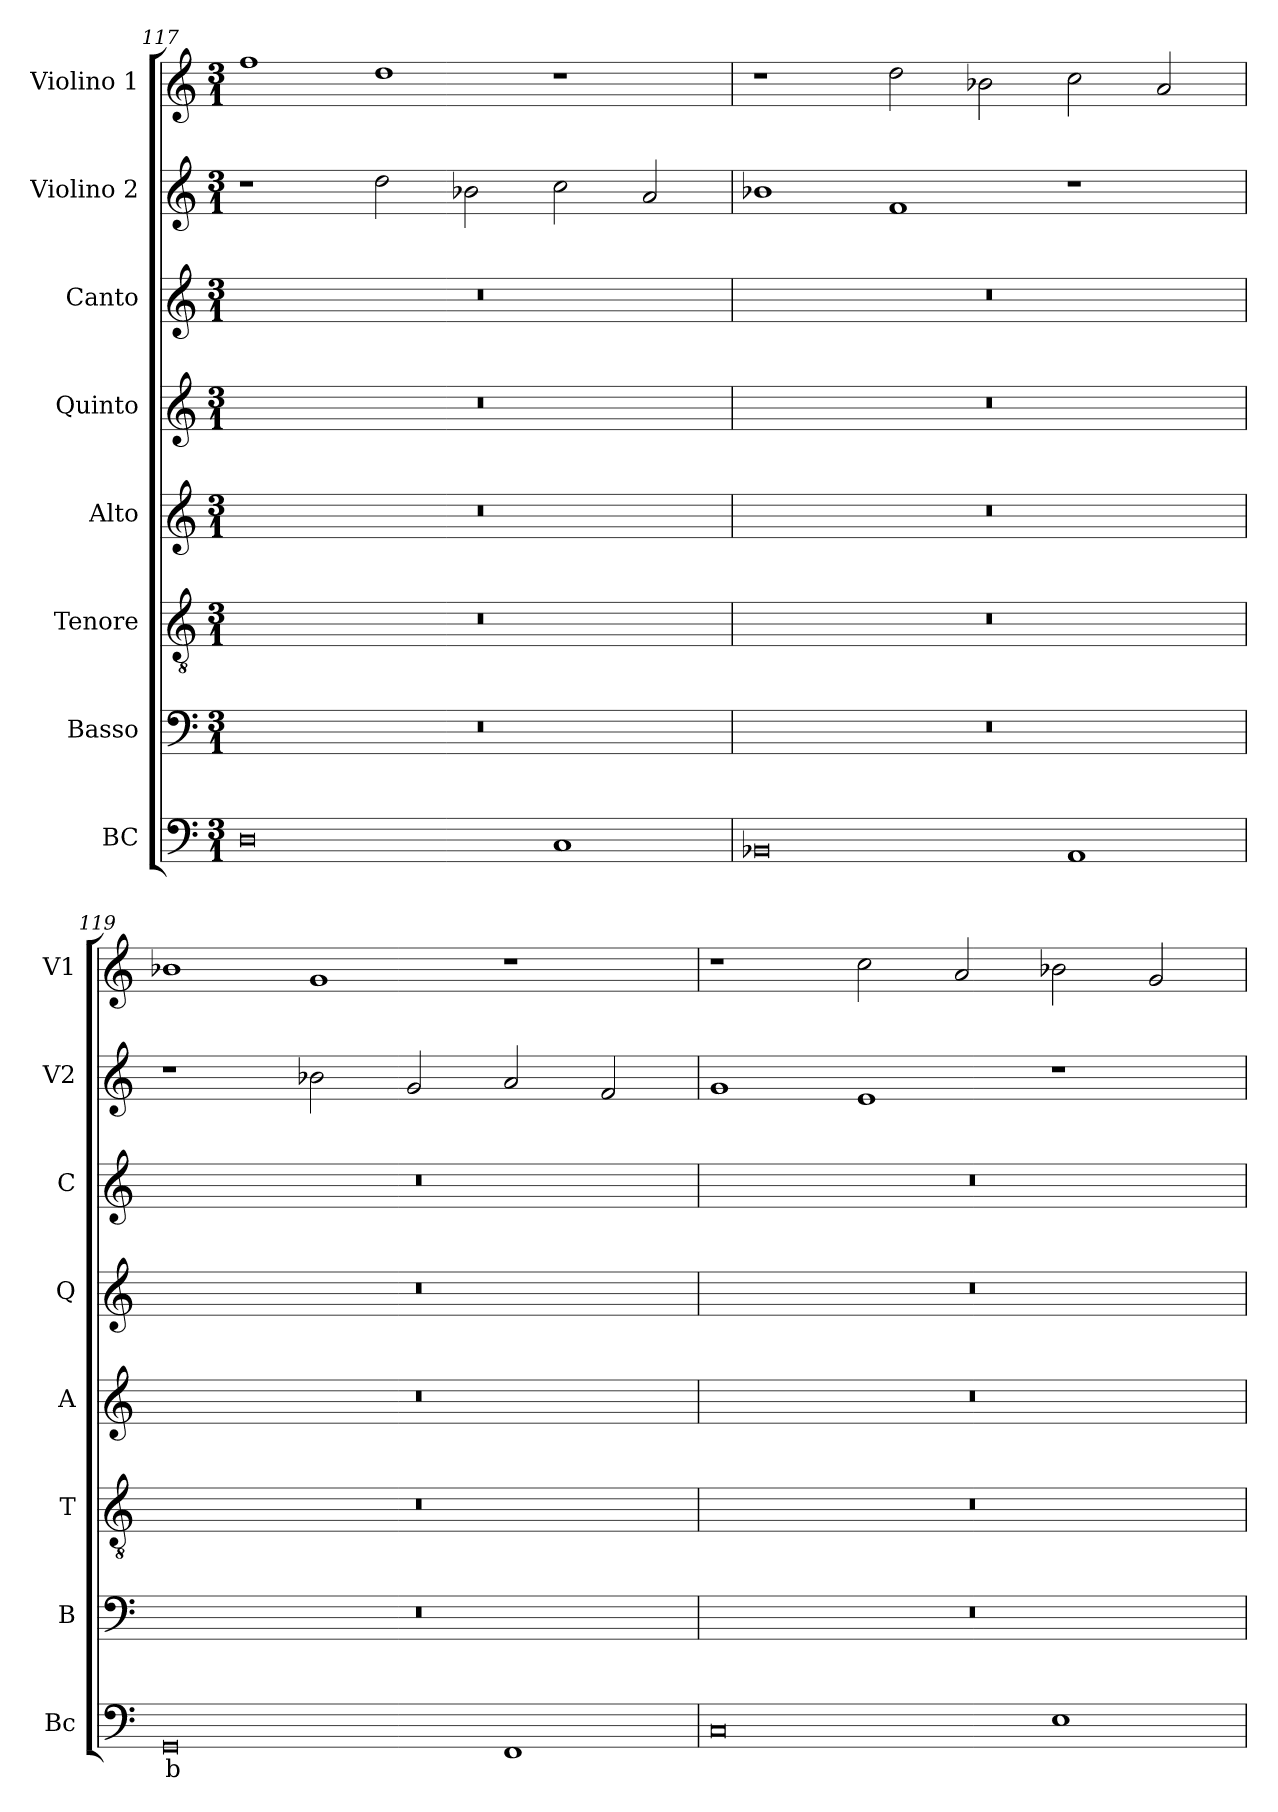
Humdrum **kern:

**kern	**text	**kern	**kern	**kern	**kern	**kern	**kern	**kern
*part8	*part8	*part7	*part6	*part5	*part4	*part3	*part2	*part1
*staff8	*staff8	*staff7	*staff6	*staff5	*staff4	*staff3	*staff2	*staff1
*I"BC	*	*I"Basso	*I"Tenore	*I"Alto	*I"Quinto	*I"Canto	*I"Violino 2	*I"Violino 1
*I'Bc	*	*I'B	*I'T	*I'A	*I'Q	*I'C	*I'V2	*I'V1
!!LO:PB:g=z
*clefF4	*	*clefF4	*clefGv2	*clefG2	*clefG2	*clefG2	*clefG2	*clefG2
*k[]	*	*k[]	*k[]	*k[]	*k[]	*k[]	*k[]	*k[]
*C:	*	*C:	*C:	*C:	*C:	*C:	*C:	*C:
*M3/1	*	*M3/1	*M3/1	*M3/1	*M3/1	*M3/1	*M3/1	*M3/1
=117	=117	=117	=117	=117	=117	=117	=117	=117
0D	.	0.r	0.r	0.r	0.r	0.r	1r	1ff
.	.	.	.	.	.	.	2dd\	1dd
.	.	.	.	.	.	.	2b-X\	.
1C	.	.	.	.	.	.	2cc\	1r
.	.	.	.	.	.	.	2a/	.
=118	=118	=118	=118	=118	=118	=118	=118	=118
0BB-X	.	0.r	0.r	0.r	0.r	0.r	1b-X	1r
.	.	.	.	.	.	.	1f	2dd\
.	.	.	.	.	.	.	.	2b-X\
1AA	.	.	.	.	.	.	1r	2cc\
.	.	.	.	.	.	.	.	2a/
=119	=119	=119	=119	=119	=119	=119	=119	=119
!	!LO:LY:b	!	!	!	!	!	!	!
0GG	b	0.r	0.r	0.r	0.r	0.r	1r	1b-X
.	.	.	.	.	.	.	2b-X\	1g
.	.	.	.	.	.	.	2g/	.
1FF	.	.	.	.	.	.	2a/	1r
.	.	.	.	.	.	.	2f/	.
=120	=120	=120	=120	=120	=120	=120	=120	=120
0C	.	0.r	0.r	0.r	0.r	0.r	1g	1r
.	.	.	.	.	.	.	1e	2cc\
.	.	.	.	.	.	.	.	2a/
1E	.	.	.	.	.	.	1r	2b-X\
.	.	.	.	.	.	.	.	2g/
=	=	=	=	=	=	=	=	=
*-	*-	*-	*-	*-	*-	*-	*-	*-
